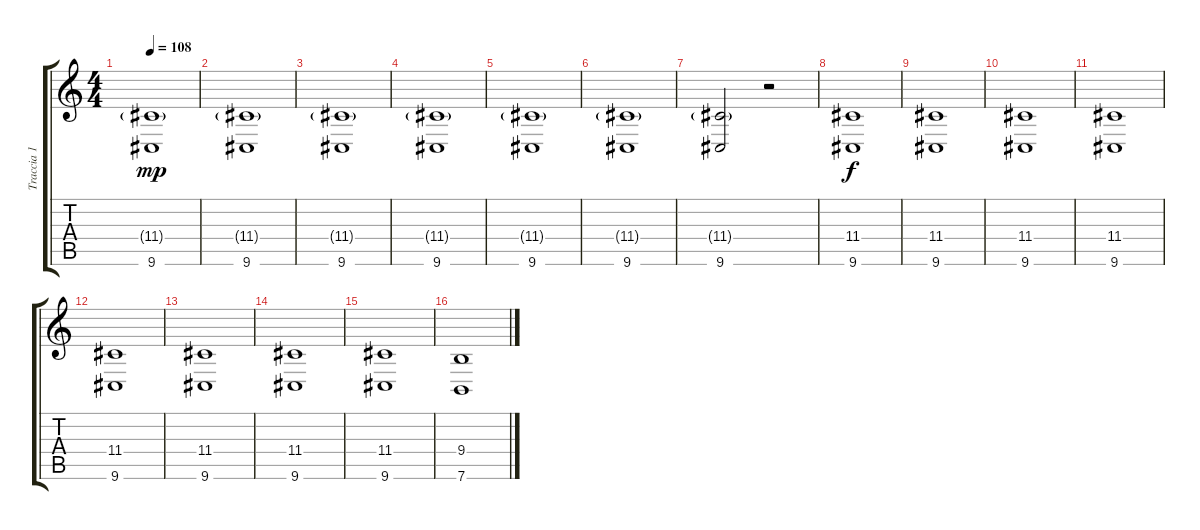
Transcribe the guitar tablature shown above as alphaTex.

\track ("Traccia 1" "Traccia 1") {instrument drawbarorgan}
\staff {score tabs}
\tuning (E4 B3 G3 D3 A2 E2) {hide}
\ts (4 4)
\tempo 108
\clef g2
\ks c
(11.4{g} 9.6).1{dy mp} |
(11.4{g} 9.6).1 |
(11.4{g} 9.6).1 |
(11.4{g} 9.6).1 |
(11.4{g} 9.6).1 |
(11.4{g} 9.6).1 |
(11.4{g} 9.6).2 r.2 |
(11.4 9.6).1{dy f} |
(11.4 9.6).1 |
(11.4 9.6).1 |
(11.4 9.6).1 |
(11.4 9.6).1 |
(11.4 9.6).1 |
(11.4 9.6).1 |
(11.4 9.6).1 |
(9.4 7.6).1
